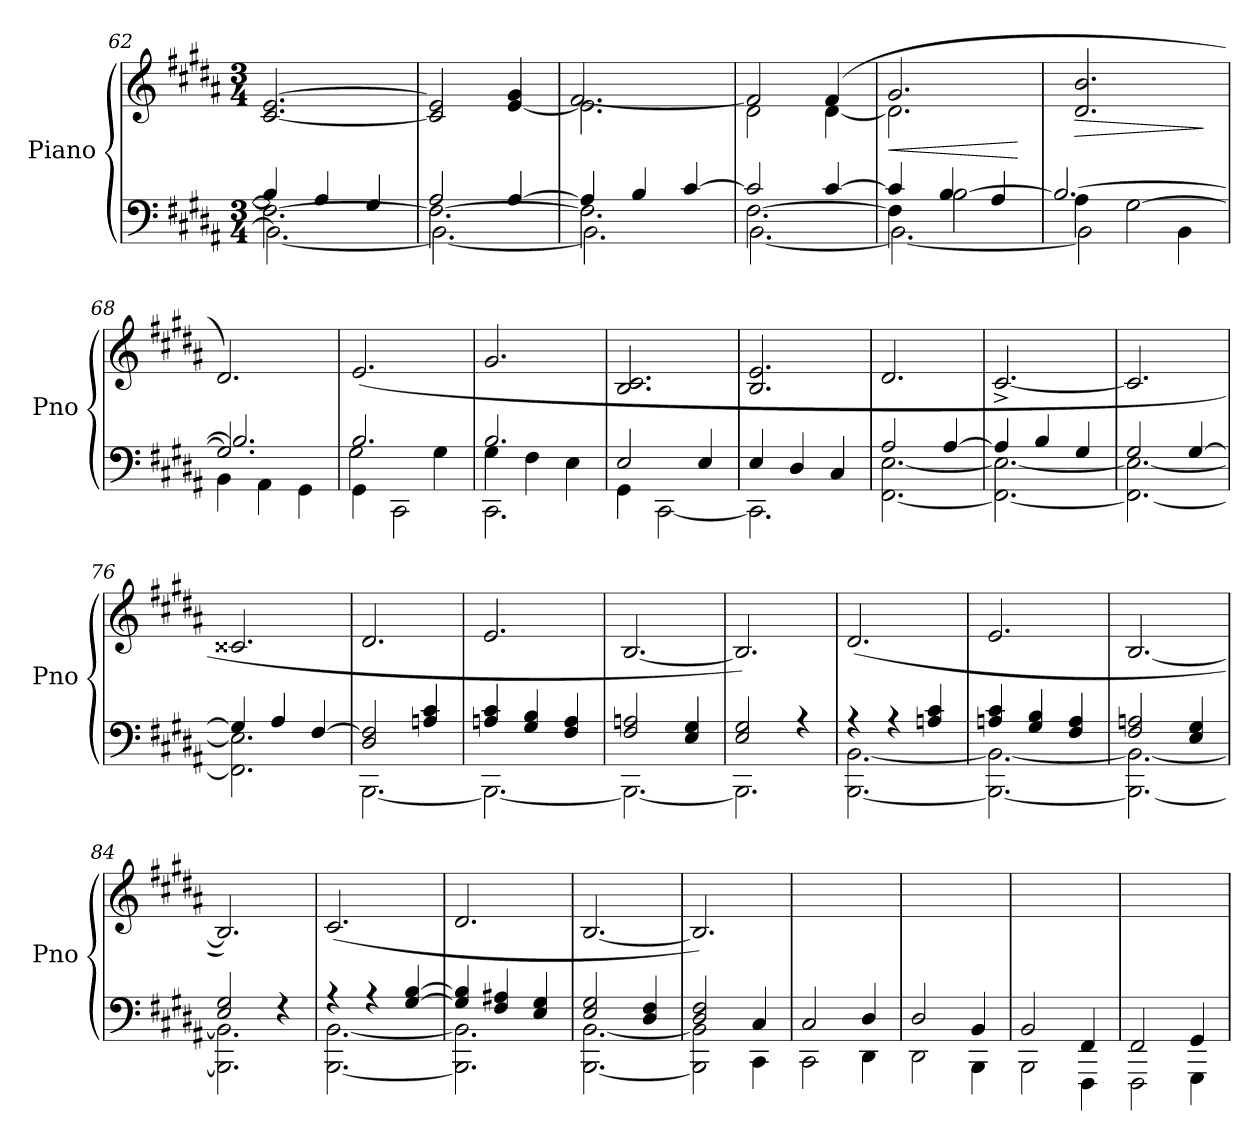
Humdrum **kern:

**kern	**kern	**dynam
*part1	*part1	*part1
*staff2	*staff1	*staff1/2
*I"Piano	*	*
*I'Pno	*	*
*clefF4	*clefG2	*
*k[f#c#g#d#a#]	*k[f#c#g#d#a#]	*
*B:	*B:	*
*M3/4	*M3/4	*
=62	=62	=62
*^	*	*
*	*^	*	*
2.F#\_	2.BB\_	4B/]	[2.c#/ [2.e/	.
.	.	4A#/	.	.
.	.	4G#/	.	.
=63	=63	=63	=63	=63
2.F#\_	2.BB\_	2A#/	2c#/] 2e/]	.
.	.	[4A#/	[4e/ 4g#/	.
=64	=64	=64	=64	=64
*	*	*	*^	*
2.F#\]	2.BB\]	4A#/]	2.e\]	[2.f#/	.
.	.	4B/	.	.	.
.	.	[4c#/	.	.	.
=65	=65	=65	=65	=65	=65
[2.F#\	[2.BB\	2c#/]	2d#\	2f#/]	.
.	.	[4c#/	(4f#/	[4d#\	.
=66	=66	=66	=66	=66	=66
!	!	!	!	!	!LO:HP:b
4F#\]	2.BB\_	4c#/]	2.g#/	2.d#\]	<
4B/	.	[2B\	.	.	.
4A#/	.	.	.	.	.
*v	*v	*v	*	*	*
*	*v	*v	*
.	.	[
!!LO:LB:g=z
=67	=67	=67
*^	*	*
*	*^	*	*
!	!	!	!	!LO:HP:b
4A#\	2BB\]	2.B/_	2.d#/ 2.b/	>
[2G#\	.	.	.	.
.	4BB\	.	.	.
*v	*v	*v	*	*
.	.	]
=68	=68	=68
*^	*	*
*	*^	*	*
2.G#/]	4BB\	2.B/]	2.d#/)	.
.	4AA#\	.	.	.
.	4GG#\	.	.	.
=69	=69	=69	=69	=69
2.B/	4GG#\	2G#\	(2.e/	.
.	2CC#\	.	.	.
.	.	4G#\	.	.
=70	=70	=70	=70	=70
2.B/	2.CC#\	4G#\	2.g#/	.
.	.	4F#\	.	.
.	.	4E\	.	.
*	*v	*v	*	*
=71	=71	=71	=71
2E/	4GG#\	2.B/ 2.c#/	.
.	[2CC#\	.	.
4E/	.	.	.
=72	=72	=72	=72
4E/	2.CC#\]	2.B/ 2.e/	.
4D#/	.	.	.
4C#/	.	.	.
=73	=73	=73	=73
2A#/	[2.FF#\ [2.E\	2.d#/	.
[4A#/	.	.	.
=74	=74	=74	=74
4A#/]	2.FF#\_ 2.E\_	[2.c#^/	.
4B/	.	.	.
4G#/	.	.	.
=75	=75	=75	=75
2G#/	2.FF#\_ 2.E\_	2.c#/]	.
[4G#/	.	.	.
=76	=76	=76	=76
4G#/]	2.FF#\] 2.E\]	2.c##X/	.
4A#/	.	.	.
[4F#/	.	.	.
=77	=77	=77	=77
2D#/ 2F#/]	[2.BBB\	2.d#/	.
4An/ 4c#/	.	.	.
=78	=78	=78	=78
4An/ 4c#/	2.BBB\_	2.e/	.
4G#/ 4B/	.	.	.
4F#/ 4A/	.	.	.
!!LO:PB:g=z
=79	=79	=79	=79
2F#/ 2An/	2.BBB\_	[2.B/	.
4E/ 4G#/	.	.	.
=80	=80	=80	=80
2E/ 2G#/	2.BBB\]	2.B/])	.
4rA	.	.	.
=81	=81	=81	=81
4rA	[2.BBB\ [2.BB\	(2.d#/	.
4rA	.	.	.
4An/ 4c#/	.	.	.
=82	=82	=82	=82
4An/ 4c#/	2.BBB\_ 2.BB\_	2.e/	.
4G#/ 4B/	.	.	.
4F#/ 4A/	.	.	.
=83	=83	=83	=83
2F#/ 2An/	2.BBB\_ 2.BB\_	[2.B/	.
4E/ 4G#/	.	.	.
=84	=84	=84	=84
2E/ 2G#/	2.BBB\] 2.BB\]	2.B/])	.
4rF	.	.	.
=85	=85	=85	=85
4rA	[2.BBB\ [2.BB\	(2.c#/	.
4rA	.	.	.
[4G#/ [4B/	.	.	.
=86	=86	=86	=86
4G#/] 4B/]	2.BBB\] 2.BB\]	2.d#/	.
4F#/ 4A#X/	.	.	.
4E/ 4G#/	.	.	.
=87	=87	=87	=87
2E/ 2G#/	[2.BBB\ [2.BB\	[2.B/	.
4D#/ 4F#/	.	.	.
=88	=88	=88	=88
2D#/ 2F#/	2BBB\] 2BB\]	2.B/])	.
4C#/	4CC#\	.	.
=89	=89	=89	=89
2C#/	2CC#\	2.ryy	.
4D#/	4DD#\	.	.
=90	=90	=90	=90
2D#/	2DD#\	2.ryy	.
4BB/	4BBB\	.	.
=91	=91	=91	=91
2BB/	2BBB\	2.ryy	.
4FF#/	4FFF#\	.	.
=92	=92	=92	=92
2FF#/	2FFF#\	2.ryy	.
4GG#/	4GGG#\	.	.
*v	*v	*	*
=	=	=
*-	*-	*-
